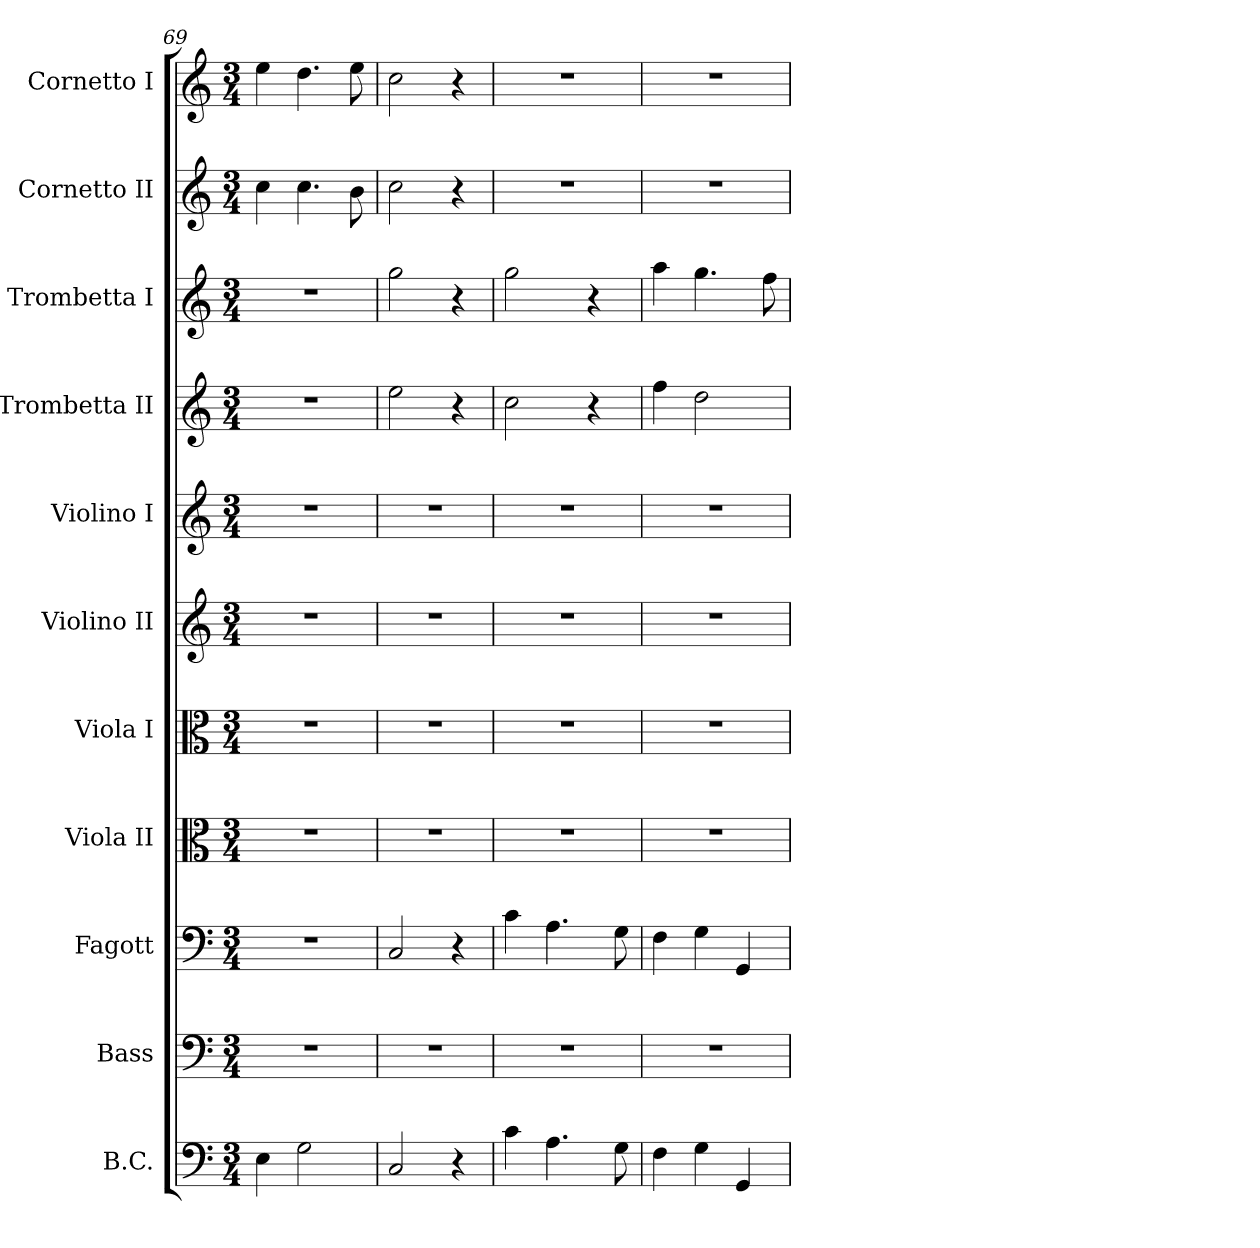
**kern	**kern	**kern	**kern	**kern	**kern	**kern	**kern	**kern	**kern	**kern
*part11	*part10	*part9	*part8	*part7	*part6	*part5	*part4	*part3	*part2	*part1
*staff11	*staff10	*staff9	*staff8	*staff7	*staff6	*staff5	*staff4	*staff3	*staff2	*staff1
*I"B.C.	*I"Bass	*I"Fagott	*I"Viola II	*I"Viola I	*I"Violino II	*I"Violino I	*I"Trombetta II	*I"Trombetta I	*I"Cornetto II	*I"Cornetto I
*	*I'B.	*I'Fg.	*I'Vla.	*I'Vla.	*	*	*	*	*	*
*clefF4	*clefF4	*clefF4	*clefC3	*clefC3	*clefG2	*clefG2	*clefG2	*clefG2	*clefG2	*clefG2
*k[]	*k[]	*k[]	*k[]	*k[]	*k[]	*k[]	*k[]	*k[]	*k[]	*k[]
*C:	*C:	*C:	*C:	*C:	*C:	*C:	*C:	*C:	*C:	*C:
*M3/4	*M3/4	*M3/4	*M3/4	*M3/4	*M3/4	*M3/4	*M3/4	*M3/4	*M3/4	*M3/4
=69	=69	=69	=69	=69	=69	=69	=69	=69	=69	=69
!	!LO:N:vis=1	!LO:N:vis=1	!LO:N:vis=1	!LO:N:vis=1	!LO:N:vis=1	!LO:N:vis=1	!LO:N:vis=1	!LO:N:vis=1	!	!
4Ei\	2.r	2.r	2.r	2.r	2.r	2.r	2.r	2.r	4cci\	4eei\
2Gi\	.	.	.	.	.	.	.	.	4.cci\	4.ddi\
.	.	.	.	.	.	.	.	.	8bi\	8eei\
=70	=70	=70	=70	=70	=70	=70	=70	=70	=70	=70
!	!LO:N:vis=1	!	!LO:N:vis=1	!LO:N:vis=1	!LO:N:vis=1	!LO:N:vis=1	!	!	!	!
2Ci/	2.r	2Ci/	2.r	2.r	2.r	2.r	2eei\	2ggi\	2cci\	2cci\
4r	.	4r	.	.	.	.	4r	4r	4r	4r
!!LO:PB:g=z
=71	=71	=71	=71	=71	=71	=71	=71	=71	=71	=71
!	!LO:N:vis=1	!	!LO:N:vis=1	!LO:N:vis=1	!LO:N:vis=1	!LO:N:vis=1	!	!	!LO:N:vis=1	!LO:N:vis=1
4ci\	2.r	4ci\	2.r	2.r	2.r	2.r	2cci\	2ggi\	2.r	2.r
4.Ai\	.	4.Ai\	.	.	.	.	.	.	.	.
.	.	.	.	.	.	.	4r	4r	.	.
8Gi\	.	8Gi\	.	.	.	.	.	.	.	.
=72	=72	=72	=72	=72	=72	=72	=72	=72	=72	=72
!	!LO:N:vis=1	!	!LO:N:vis=1	!LO:N:vis=1	!LO:N:vis=1	!LO:N:vis=1	!	!	!LO:N:vis=1	!LO:N:vis=1
4Fi\	2.r	4Fi\	2.r	2.r	2.r	2.r	4ffi\	4aai\	2.r	2.r
4Gi\	.	4Gi\	.	.	.	.	2ddi\	4.ggi\	.	.
4GGi/	.	4GGi/	.	.	.	.	.	.	.	.
.	.	.	.	.	.	.	.	8ffi\	.	.
=	=	=	=	=	=	=	=	=	=	=
*-	*-	*-	*-	*-	*-	*-	*-	*-	*-	*-
